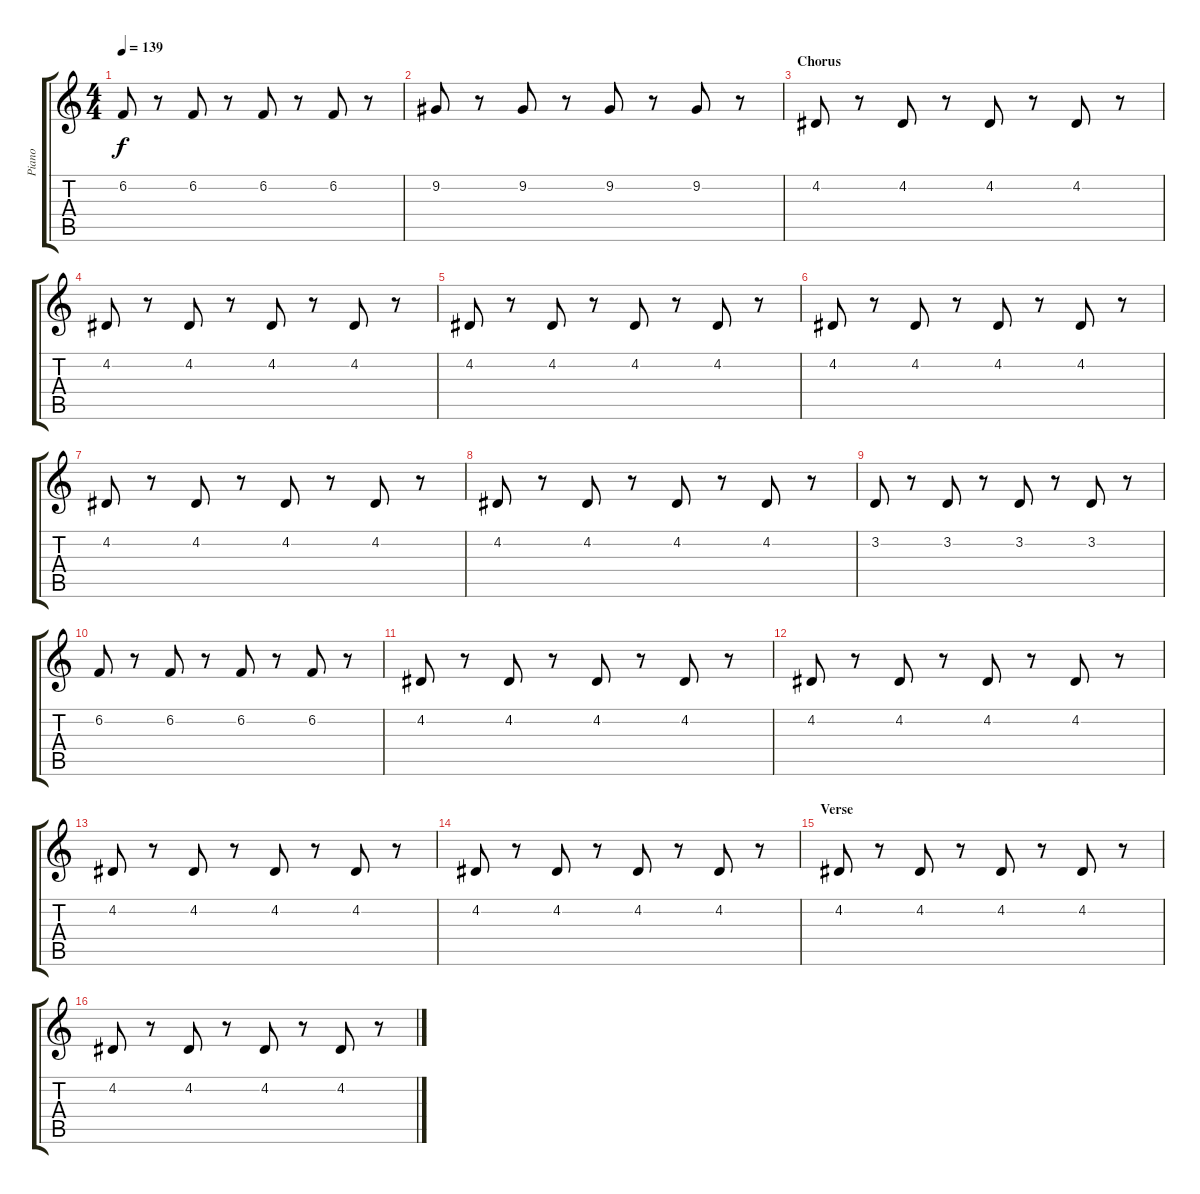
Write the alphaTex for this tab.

\track ("Piano" "Piano") {instrument acousticgrandpiano}
\staff {score tabs}
\tuning (E4 B3 G3 D3 A2 E2) {hide}
\ts (4 4)
\tempo 139
\clef g2
\ks c
6.2.8{dy f} r.8 6.2.8 r.8 6.2.8 r.8 6.2.8 r.8 |
9.2.8 r.8 9.2.8 r.8 9.2.8 r.8 9.2.8 r.8 |
\section ("" "Chorus")
4.2.8 r.8 4.2.8 r.8 4.2.8 r.8 4.2.8 r.8 |
4.2.8 r.8 4.2.8 r.8 4.2.8 r.8 4.2.8 r.8 |
4.2.8 r.8 4.2.8 r.8 4.2.8 r.8 4.2.8 r.8 |
4.2.8 r.8 4.2.8 r.8 4.2.8 r.8 4.2.8 r.8 |
4.2.8 r.8 4.2.8 r.8 4.2.8 r.8 4.2.8 r.8 |
4.2.8 r.8 4.2.8 r.8 4.2.8 r.8 4.2.8 r.8 |
3.2.8 r.8 3.2.8 r.8 3.2.8 r.8 3.2.8 r.8 |
6.2.8 r.8 6.2.8 r.8 6.2.8 r.8 6.2.8 r.8 |
4.2.8 r.8 4.2.8 r.8 4.2.8 r.8 4.2.8 r.8 |
4.2.8 r.8 4.2.8 r.8 4.2.8 r.8 4.2.8 r.8 |
4.2.8 r.8 4.2.8 r.8 4.2.8 r.8 4.2.8 r.8 |
4.2.8 r.8 4.2.8 r.8 4.2.8 r.8 4.2.8 r.8 |
\section ("" "Verse")
4.2.8 r.8 4.2.8 r.8 4.2.8 r.8 4.2.8 r.8 |
4.2.8 r.8 4.2.8 r.8 4.2.8 r.8 4.2.8 r.8
